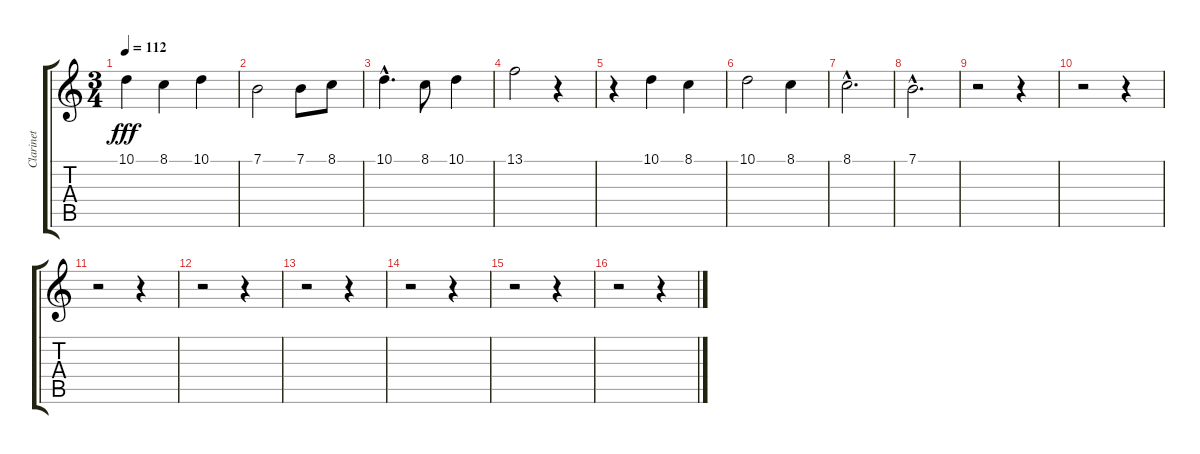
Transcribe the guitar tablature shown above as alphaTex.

\track ("Clarinet" "Clarinet") {instrument clarinet}
\staff {score tabs}
\tuning (E4 B3 G3 D3 A2 E2) {hide}
\ts (3 4)
\tempo 112
\clef g2
\ks c
10.1.4{dy fff} 8.1.4 10.1.4 |
7.1.2 7.1.8 8.1.8 |
10.1{hac}.4{d} 8.1.8 10.1.4 |
13.1.2 r.4 |
r.4 10.1.4 8.1.4 |
10.1.2 8.1.4 |
8.1{hac}.2{d} |
7.1{hac}.2{d} |
r.2 r.4 |
r.2 r.4 |
r.2 r.4 |
r.2 r.4 |
r.2 r.4 |
r.2 r.4 |
r.2 r.4 |
r.2 r.4
